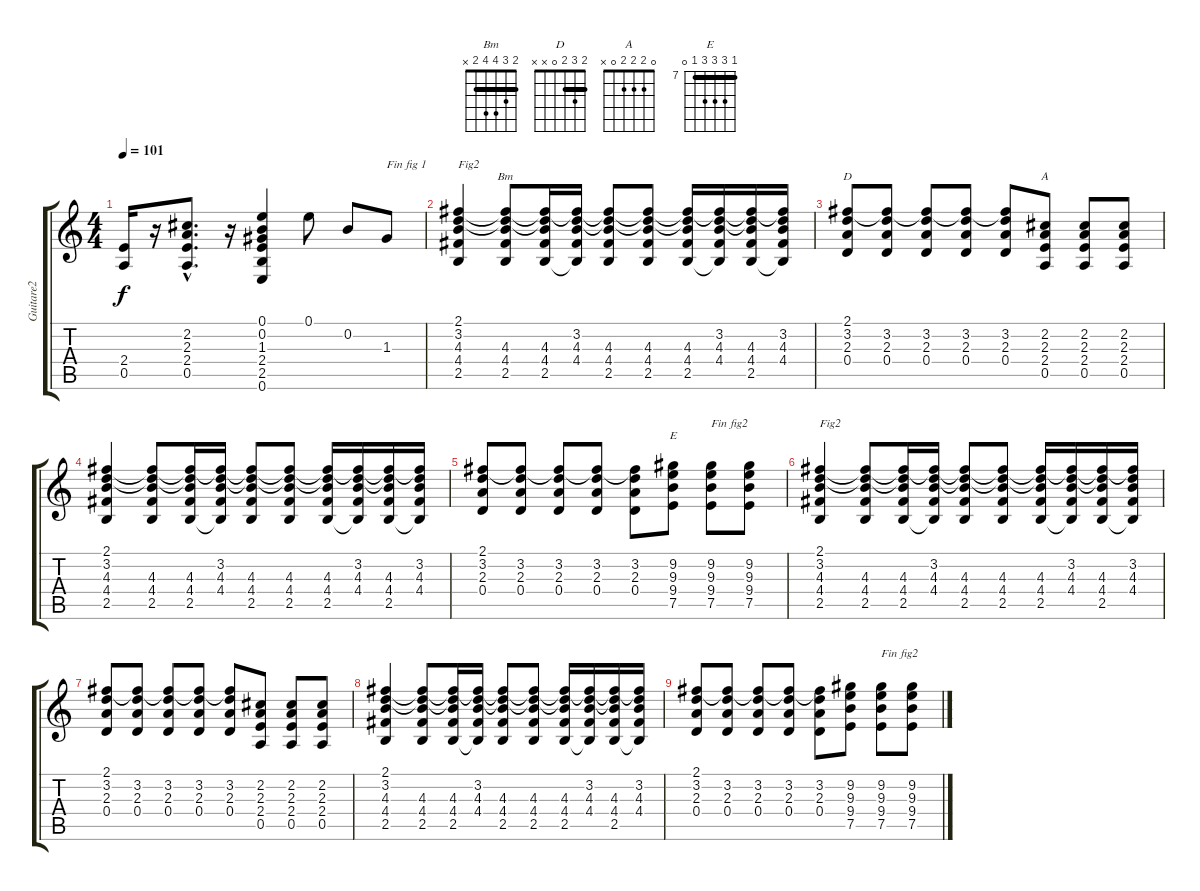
\track ("Guitare2" "Guitare2") {instrument acousticguitarnylon}
\staff {score tabs}
\tuning (E4 B3 G3 D3 A2 E2) {hide}
\chord ("Bm" 2 3 4 4 2 x) {barre 2}
\chord ("D" 2 3 2 0 x x) {barre 2}
\chord ("A" 0 2 2 2 0 x)
\chord ("E" 7 9 9 9 7 0) {firstfret 7 barre 7}
\ts (4 4)
\tempo 101
\clef g2
\ks c
(2.4 0.5).16{dy f} r.16 (2.2{hac} 2.3{hac} 2.4{hac} 0.5{hac}).8{d} r.16 (0.1 0.2 1.3 2.4 2.5 0.6).4 0.1.8 0.2.8 1.3.8{txt "Fin fig 1"} |
(2.1 3.2 4.3 4.4 2.5).4{txt "Fig2" volume 2} (2.1{t} 3.2{t} 4.3 4.4 2.5).8{ch "Bm"} (2.1{t} 3.2{t} 4.3 4.4 2.5).16 (2.1{t} 3.2 4.3 4.4 2.5{t}).16 (2.1{t} 3.2{t} 4.3 4.4 2.5).8 (2.1{t} 3.2{t} 4.3 4.4 2.5).8 (2.1{t} 3.2{t} 4.3 4.4 2.5).16 (2.1{t} 3.2 4.3 4.4 2.5{t}).16 (2.1{t} 3.2{t} 4.3 4.4 2.5).16 (2.1{t} 3.2 4.3 4.4 2.5{t}).16 |
(2.1 3.2 2.3 0.4).8{ch "D"} (2.1{t} 3.2 2.3 0.4).8 (2.1{t} 3.2 2.3 0.4).8 (2.1{t} 3.2 2.3 0.4).8 (2.1{t} 3.2 2.3 0.4).8 (2.2 2.3 2.4 0.5).8{ch "A"} (2.2 2.3 2.4 0.5).8 (2.2 2.3 2.4 0.5).8 |
(2.1 3.2 4.3 4.4 2.5).4 (2.1{t} 3.2{t} 4.3 4.4 2.5).8 (2.1{t} 3.2{t} 4.3 4.4 2.5).16 (2.1{t} 3.2 4.3 4.4 2.5{t}).16 (2.1{t} 3.2{t} 4.3 4.4 2.5).8 (2.1{t} 3.2{t} 4.3 4.4 2.5).8 (2.1{t} 3.2{t} 4.3 4.4 2.5).16 (2.1{t} 3.2 4.3 4.4 2.5{t}).16 (2.1{t} 3.2{t} 4.3 4.4 2.5).16 (2.1{t} 3.2 4.3 4.4 2.5{t}).16 |
(2.1 3.2 2.3 0.4).8 (2.1{t} 3.2 2.3 0.4).8 (2.1{t} 3.2 2.3 0.4).8 (2.1{t} 3.2 2.3 0.4).8 (2.1{t} 3.2 2.3 0.4).8 (9.2 9.3 9.4 7.5).8{ch "E"} (9.2 9.3 9.4 7.5).8{txt "Fin fig2"} (9.2 9.3 9.4 7.5).8 |
(2.1 3.2 4.3 4.4 2.5).4{txt "Fig2" volume 0} (2.1{t} 3.2{t} 4.3 4.4 2.5).8 (2.1{t} 3.2{t} 4.3 4.4 2.5).16 (2.1{t} 3.2 4.3 4.4 2.5{t}).16 (2.1{t} 3.2{t} 4.3 4.4 2.5).8 (2.1{t} 3.2{t} 4.3 4.4 2.5).8 (2.1{t} 3.2{t} 4.3 4.4 2.5).16 (2.1{t} 3.2 4.3 4.4 2.5{t}).16 (2.1{t} 3.2{t} 4.3 4.4 2.5).16 (2.1{t} 3.2 4.3 4.4 2.5{t}).16 |
(2.1 3.2 2.3 0.4).8 (2.1{t} 3.2 2.3 0.4).8 (2.1{t} 3.2 2.3 0.4).8 (2.1{t} 3.2 2.3 0.4).8 (2.1{t} 3.2 2.3 0.4).8 (2.2 2.3 2.4 0.5).8 (2.2 2.3 2.4 0.5).8 (2.2 2.3 2.4 0.5).8 |
(2.1 3.2 4.3 4.4 2.5).4 (2.1{t} 3.2{t} 4.3 4.4 2.5).8 (2.1{t} 3.2{t} 4.3 4.4 2.5).16 (2.1{t} 3.2 4.3 4.4 2.5{t}).16 (2.1{t} 3.2{t} 4.3 4.4 2.5).8 (2.1{t} 3.2{t} 4.3 4.4 2.5).8 (2.1{t} 3.2{t} 4.3 4.4 2.5).16 (2.1{t} 3.2 4.3 4.4 2.5{t}).16 (2.1{t} 3.2{t} 4.3 4.4 2.5).16 (2.1{t} 3.2 4.3 4.4 2.5{t}).16 |
(2.1 3.2 2.3 0.4).8 (2.1{t} 3.2 2.3 0.4).8 (2.1{t} 3.2 2.3 0.4).8 (2.1{t} 3.2 2.3 0.4).8 (2.1{t} 3.2 2.3 0.4).8 (9.2 9.3 9.4 7.5).8 (9.2 9.3 9.4 7.5).8{txt "Fin fig2"} (9.2 9.3 9.4 7.5).8
